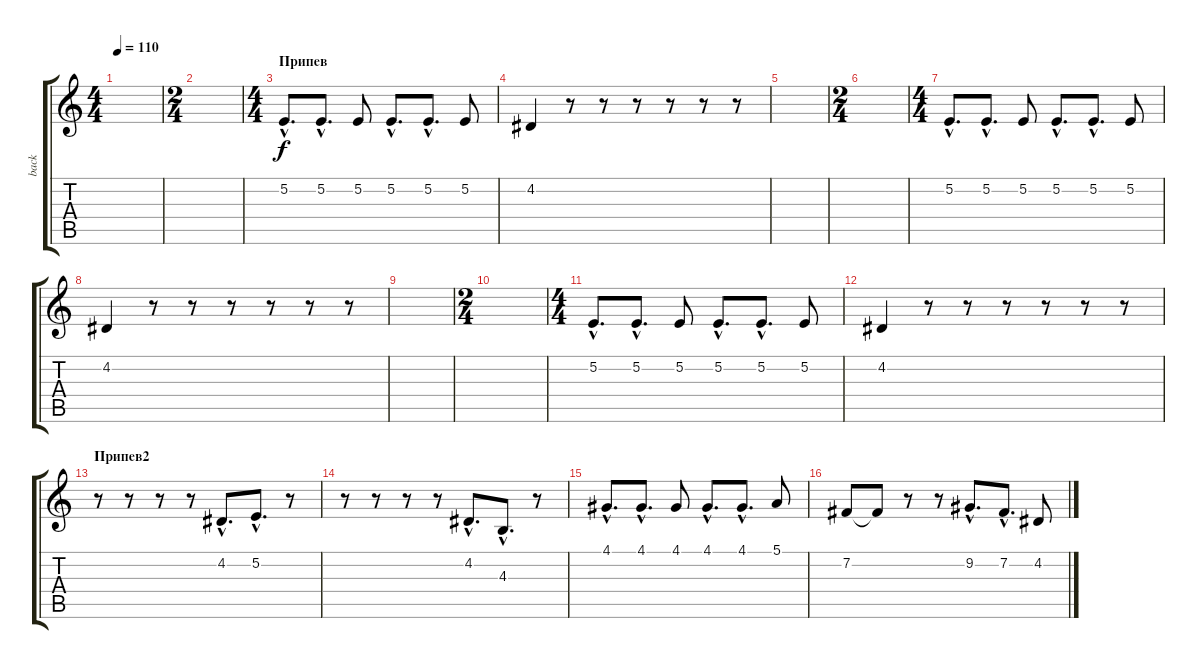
\track ("back" "back") {instrument tenorsax}
\staff {score tabs}
\tuning (E4 B3 G3 D3 A2 E2) {hide}
\ts (4 4)
\tempo 110
\clef g2
\ks c
|
\ts (2 4)
|
\ts (4 4)
\section ("" "Припев")
5.2{hac}.8{d} 5.2{hac}.8{d} 5.2.8 5.2{hac}.8{d} 5.2{hac}.8{d} 5.2.8 |
4.2.4 r.8 r.8 r.8 r.8 r.8 r.8 |
|
\ts (2 4)
|
\ts (4 4)
5.2{hac}.8{d} 5.2{hac}.8{d} 5.2.8 5.2{hac}.8{d} 5.2{hac}.8{d} 5.2.8 |
4.2.4 r.8 r.8 r.8 r.8 r.8 r.8 |
|
\ts (2 4)
|
\ts (4 4)
5.2{hac}.8{d} 5.2{hac}.8{d} 5.2.8 5.2{hac}.8{d} 5.2{hac}.8{d} 5.2.8 |
4.2.4 r.8 r.8 r.8 r.8 r.8 r.8 |
\section ("" "Припев2")
r.8 r.8 r.8 r.8 4.2{hac}.8{d} 5.2{hac}.8{d} r.8 |
r.8 r.8 r.8 r.8 4.2{hac}.8{d} 4.3{hac}.8{d} r.8 |
4.1{hac}.8{d} 4.1{hac}.8{d} 4.1.8 4.1{hac}.8{d} 4.1{hac}.8{d} 5.1.8 |
7.2.8 7.2{t}.8 r.8 r.8 9.2{hac}.8{d} 7.2{hac}.8{d} 4.2.8
